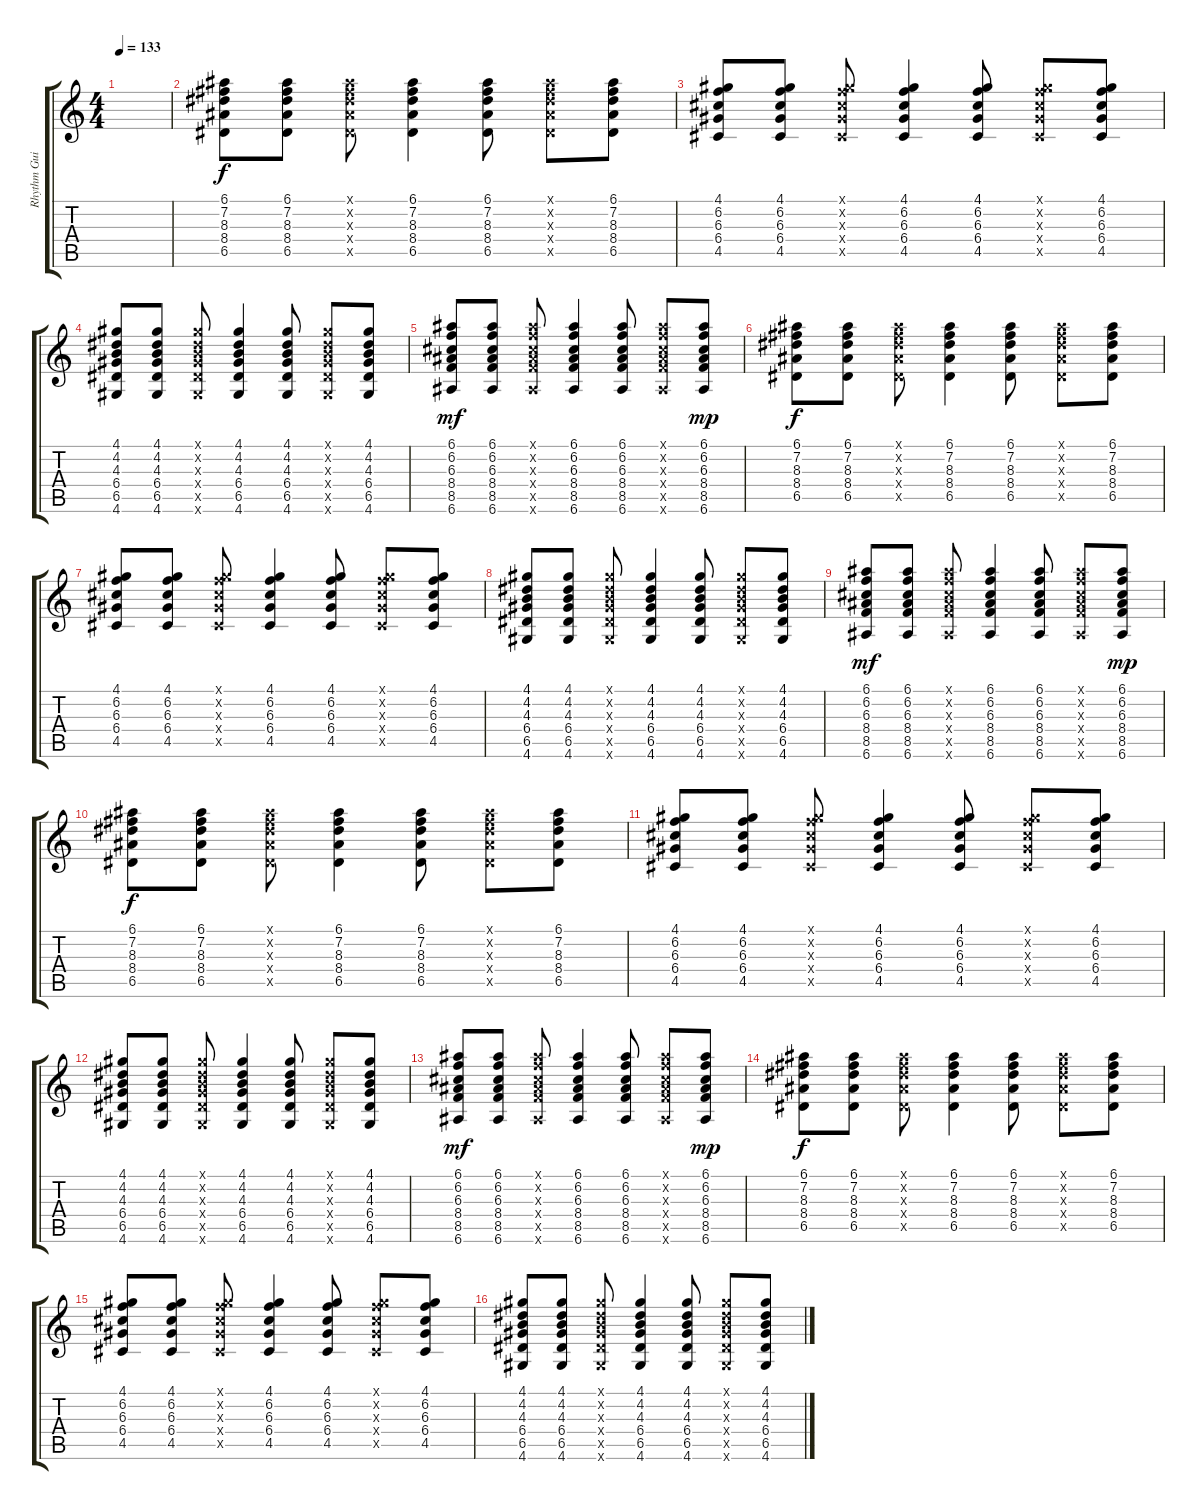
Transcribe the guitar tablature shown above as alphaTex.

\track ("Rhythm Guitar (Acoustic)" "Rhythm Gui") {instrument acousticguitarsteel}
\staff {score tabs}
\tuning (E4 B3 G3 D3 A2 E2) {hide}
\ts (4 4)
\tempo 133
\clef g2
\ks c
|
(6.1 7.2 8.3 8.4 6.5).8{dy f} (6.1 7.2 8.3 8.4 6.5).8 (6.1{x} 7.2{x} 8.3{x} 8.4{x} 6.5{x}).8 (6.1 7.2 8.3 8.4 6.5).4 (6.1 7.2 8.3 8.4 6.5).8 (6.1{x} 7.2{x} 8.3{x} 8.4{x} 6.5{x}).8 (6.1 7.2 8.3 8.4 6.5).8 |
(4.1 6.2 6.3 6.4 4.5).8 (4.1 6.2 6.3 6.4 4.5).8 (4.1{x} 6.2{x} 6.3{x} 6.4{x} 4.5{x}).8 (4.1 6.2 6.3 6.4 4.5).4 (4.1 6.2 6.3 6.4 4.5).8 (4.1{x} 6.2{x} 6.3{x} 6.4{x} 4.5{x}).8 (4.1 6.2 6.3 6.4 4.5).8 |
(4.1 4.2 4.3 6.4 6.5 4.6).8 (4.1 4.2 4.3 6.4 6.5 4.6).8 (4.1{x} 4.2{x} 4.3{x} 6.4{x} 6.5{x} 4.6{x}).8 (4.1 4.2 4.3 6.4 6.5 4.6).4 (4.1 4.2 4.3 6.4 6.5 4.6).8 (4.1{x} 4.2{x} 4.3{x} 6.4{x} 6.5{x} 4.6{x}).8 (4.1 4.2 4.3 6.4 6.5 4.6).8 |
(6.1 6.2 6.3 8.4 8.5 6.6).8{dy mf} (6.1 6.2 6.3 8.4 8.5 6.6).8 (6.1{x} 6.2{x} 6.3{x} 8.4{x} 8.5{x} 6.6{x}).8 (6.1 6.2 6.3 8.4 8.5 6.6).4 (6.1 6.2 6.3 8.4 8.5 6.6).8 (6.1{x} 6.2{x} 6.3{x} 8.4{x} 8.5{x} 6.6{x}).8 (6.1 6.2 6.3 8.4 8.5 6.6).8{dy mp} |
(6.1 7.2 8.3 8.4 6.5).8{dy f} (6.1 7.2 8.3 8.4 6.5).8 (6.1{x} 7.2{x} 8.3{x} 8.4{x} 6.5{x}).8 (6.1 7.2 8.3 8.4 6.5).4 (6.1 7.2 8.3 8.4 6.5).8 (6.1{x} 7.2{x} 8.3{x} 8.4{x} 6.5{x}).8 (6.1 7.2 8.3 8.4 6.5).8 |
(4.1 6.2 6.3 6.4 4.5).8 (4.1 6.2 6.3 6.4 4.5).8 (4.1{x} 6.2{x} 6.3{x} 6.4{x} 4.5{x}).8 (4.1 6.2 6.3 6.4 4.5).4 (4.1 6.2 6.3 6.4 4.5).8 (4.1{x} 6.2{x} 6.3{x} 6.4{x} 4.5{x}).8 (4.1 6.2 6.3 6.4 4.5).8 |
(4.1 4.2 4.3 6.4 6.5 4.6).8 (4.1 4.2 4.3 6.4 6.5 4.6).8 (4.1{x} 4.2{x} 4.3{x} 6.4{x} 6.5{x} 4.6{x}).8 (4.1 4.2 4.3 6.4 6.5 4.6).4 (4.1 4.2 4.3 6.4 6.5 4.6).8 (4.1{x} 4.2{x} 4.3{x} 6.4{x} 6.5{x} 4.6{x}).8 (4.1 4.2 4.3 6.4 6.5 4.6).8 |
(6.1 6.2 6.3 8.4 8.5 6.6).8{dy mf} (6.1 6.2 6.3 8.4 8.5 6.6).8 (6.1{x} 6.2{x} 6.3{x} 8.4{x} 8.5{x} 6.6{x}).8 (6.1 6.2 6.3 8.4 8.5 6.6).4 (6.1 6.2 6.3 8.4 8.5 6.6).8 (6.1{x} 6.2{x} 6.3{x} 8.4{x} 8.5{x} 6.6{x}).8 (6.1 6.2 6.3 8.4 8.5 6.6).8{dy mp} |
(6.1 7.2 8.3 8.4 6.5).8{dy f} (6.1 7.2 8.3 8.4 6.5).8 (6.1{x} 7.2{x} 8.3{x} 8.4{x} 6.5{x}).8 (6.1 7.2 8.3 8.4 6.5).4 (6.1 7.2 8.3 8.4 6.5).8 (6.1{x} 7.2{x} 8.3{x} 8.4{x} 6.5{x}).8 (6.1 7.2 8.3 8.4 6.5).8 |
(4.1 6.2 6.3 6.4 4.5).8 (4.1 6.2 6.3 6.4 4.5).8 (4.1{x} 6.2{x} 6.3{x} 6.4{x} 4.5{x}).8 (4.1 6.2 6.3 6.4 4.5).4 (4.1 6.2 6.3 6.4 4.5).8 (4.1{x} 6.2{x} 6.3{x} 6.4{x} 4.5{x}).8 (4.1 6.2 6.3 6.4 4.5).8 |
(4.1 4.2 4.3 6.4 6.5 4.6).8 (4.1 4.2 4.3 6.4 6.5 4.6).8 (4.1{x} 4.2{x} 4.3{x} 6.4{x} 6.5{x} 4.6{x}).8 (4.1 4.2 4.3 6.4 6.5 4.6).4 (4.1 4.2 4.3 6.4 6.5 4.6).8 (4.1{x} 4.2{x} 4.3{x} 6.4{x} 6.5{x} 4.6{x}).8 (4.1 4.2 4.3 6.4 6.5 4.6).8 |
(6.1 6.2 6.3 8.4 8.5 6.6).8{dy mf} (6.1 6.2 6.3 8.4 8.5 6.6).8 (6.1{x} 6.2{x} 6.3{x} 8.4{x} 8.5{x} 6.6{x}).8 (6.1 6.2 6.3 8.4 8.5 6.6).4 (6.1 6.2 6.3 8.4 8.5 6.6).8 (6.1{x} 6.2{x} 6.3{x} 8.4{x} 8.5{x} 6.6{x}).8 (6.1 6.2 6.3 8.4 8.5 6.6).8{dy mp} |
(6.1 7.2 8.3 8.4 6.5).8{dy f} (6.1 7.2 8.3 8.4 6.5).8 (6.1{x} 7.2{x} 8.3{x} 8.4{x} 6.5{x}).8 (6.1 7.2 8.3 8.4 6.5).4 (6.1 7.2 8.3 8.4 6.5).8 (6.1{x} 7.2{x} 8.3{x} 8.4{x} 6.5{x}).8 (6.1 7.2 8.3 8.4 6.5).8 |
(4.1 6.2 6.3 6.4 4.5).8 (4.1 6.2 6.3 6.4 4.5).8 (4.1{x} 6.2{x} 6.3{x} 6.4{x} 4.5{x}).8 (4.1 6.2 6.3 6.4 4.5).4 (4.1 6.2 6.3 6.4 4.5).8 (4.1{x} 6.2{x} 6.3{x} 6.4{x} 4.5{x}).8 (4.1 6.2 6.3 6.4 4.5).8 |
(4.1 4.2 4.3 6.4 6.5 4.6).8 (4.1 4.2 4.3 6.4 6.5 4.6).8 (4.1{x} 4.2{x} 4.3{x} 6.4{x} 6.5{x} 4.6{x}).8 (4.1 4.2 4.3 6.4 6.5 4.6).4 (4.1 4.2 4.3 6.4 6.5 4.6).8 (4.1{x} 4.2{x} 4.3{x} 6.4{x} 6.5{x} 4.6{x}).8 (4.1 4.2 4.3 6.4 6.5 4.6).8
